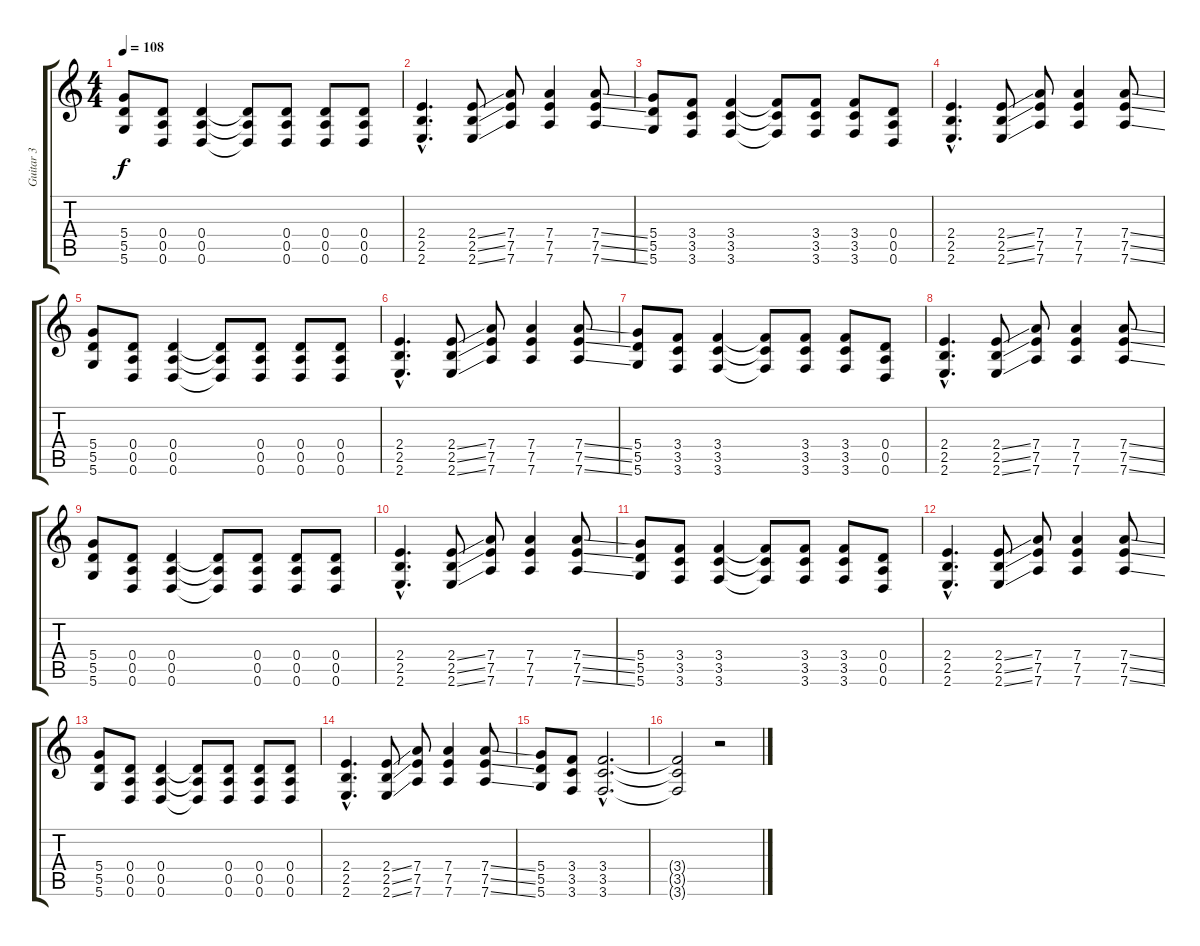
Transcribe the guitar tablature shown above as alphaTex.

\track ("Guitar 3" "Guitar 3") {instrument electricguitarclean}
\staff {score tabs}
\tuning (E4 B3 G3 D3 A2 D2) {hide}
\ts (4 4)
\tempo 108
\clef g2
\ks c
(5.4 5.5 5.6).8{dy f} (0.4 0.5 0.6).8 (0.4 0.5 0.6).4 (0.4{t} 0.5{t} 0.6{t}).8 (0.4 0.5 0.6).8 (0.4 0.5 0.6).8 (0.4 0.5 0.6).8 |
(2.4{hac} 2.5{hac} 2.6{hac}).4{d} (2.4{ss} 2.5{ss} 2.6{ss}).8 (7.4 7.5 7.6).8 (7.4 7.5 7.6).4 (7.4{ss} 7.5{ss} 7.6{ss}).8 |
(5.4 5.5 5.6).8 (3.4 3.5 3.6).8 (3.4 3.5 3.6).4 (3.4{t} 3.5{t} 3.6{t}).8 (3.4 3.5 3.6).8 (3.4 3.5 3.6).8 (0.4 0.5 0.6).8 |
(2.4{hac} 2.5{hac} 2.6{hac}).4{d} (2.4{ss} 2.5{ss} 2.6{ss}).8 (7.4 7.5 7.6).8 (7.4 7.5 7.6).4 (7.4{ss} 7.5{ss} 7.6{ss}).8 |
(5.4 5.5 5.6).8 (0.4 0.5 0.6).8 (0.4 0.5 0.6).4 (0.4{t} 0.5{t} 0.6{t}).8 (0.4 0.5 0.6).8 (0.4 0.5 0.6).8 (0.4 0.5 0.6).8 |
(2.4{hac} 2.5{hac} 2.6{hac}).4{d} (2.4{ss} 2.5{ss} 2.6{ss}).8 (7.4 7.5 7.6).8 (7.4 7.5 7.6).4 (7.4{ss} 7.5{ss} 7.6{ss}).8 |
(5.4 5.5 5.6).8 (3.4 3.5 3.6).8 (3.4 3.5 3.6).4 (3.4{t} 3.5{t} 3.6{t}).8 (3.4 3.5 3.6).8 (3.4 3.5 3.6).8 (0.4 0.5 0.6).8 |
(2.4{hac} 2.5{hac} 2.6{hac}).4{d} (2.4{ss} 2.5{ss} 2.6{ss}).8 (7.4 7.5 7.6).8 (7.4 7.5 7.6).4 (7.4{ss} 7.5{ss} 7.6{ss}).8 |
(5.4 5.5 5.6).8 (0.4 0.5 0.6).8 (0.4 0.5 0.6).4 (0.4{t} 0.5{t} 0.6{t}).8 (0.4 0.5 0.6).8 (0.4 0.5 0.6).8 (0.4 0.5 0.6).8 |
(2.4{hac} 2.5{hac} 2.6{hac}).4{d} (2.4{ss} 2.5{ss} 2.6{ss}).8 (7.4 7.5 7.6).8 (7.4 7.5 7.6).4 (7.4{ss} 7.5{ss} 7.6{ss}).8 |
(5.4 5.5 5.6).8 (3.4 3.5 3.6).8 (3.4 3.5 3.6).4 (3.4{t} 3.5{t} 3.6{t}).8 (3.4 3.5 3.6).8 (3.4 3.5 3.6).8 (0.4 0.5 0.6).8 |
(2.4{hac} 2.5{hac} 2.6{hac}).4{d} (2.4{ss} 2.5{ss} 2.6{ss}).8 (7.4 7.5 7.6).8 (7.4 7.5 7.6).4 (7.4{ss} 7.5{ss} 7.6{ss}).8 |
(5.4 5.5 5.6).8 (0.4 0.5 0.6).8 (0.4 0.5 0.6).4 (0.4{t} 0.5{t} 0.6{t}).8 (0.4 0.5 0.6).8 (0.4 0.5 0.6).8 (0.4 0.5 0.6).8 |
(2.4{hac} 2.5{hac} 2.6{hac}).4{d} (2.4{ss} 2.5{ss} 2.6{ss}).8 (7.4 7.5 7.6).8 (7.4 7.5 7.6).4 (7.4{ss} 7.5{ss} 7.6{ss}).8 |
(5.4 5.5 5.6).8 (3.4 3.5 3.6).8 (3.4{hac} 3.5{hac} 3.6{hac}).2{d} |
(3.4{t} 3.5{t} 3.6{t}).2 r.2
